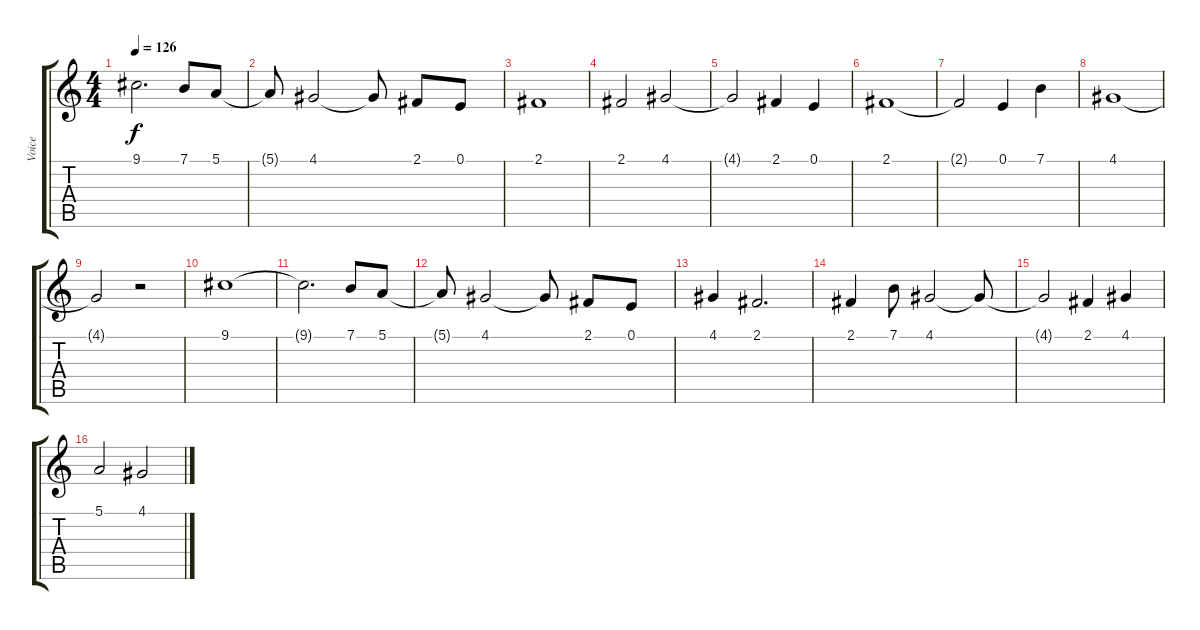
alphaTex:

\track ("Voice" "Voice") {instrument flute}
\staff {score tabs}
\tuning (E4 B3 G3 D3 A2 E2) {hide}
\ts (4 4)
\tempo 126
\clef g2
\ks c
9.1{t}.2{d dy f} 7.1.8 5.1.8 |
5.1{t}.8 4.1.2 4.1{t}.8 2.1.8 0.1.8 |
2.1.1 |
2.1.2 4.1.2 |
4.1{t}.2 2.1.4 0.1.4 |
2.1.1 |
2.1{t}.2 0.1.4 7.1.4 |
4.1.1 |
4.1{t}.2 r.2 |
9.1.1 |
9.1{t}.2{d} 7.1.8 5.1.8 |
5.1{t}.8 4.1.2 4.1{t}.8 2.1.8 0.1.8 |
4.1.4 2.1.2{d} |
2.1.4 7.1.8 4.1.2 4.1{t}.8 |
4.1{t}.2 2.1.4 4.1.4 |
5.1.2 4.1.2
